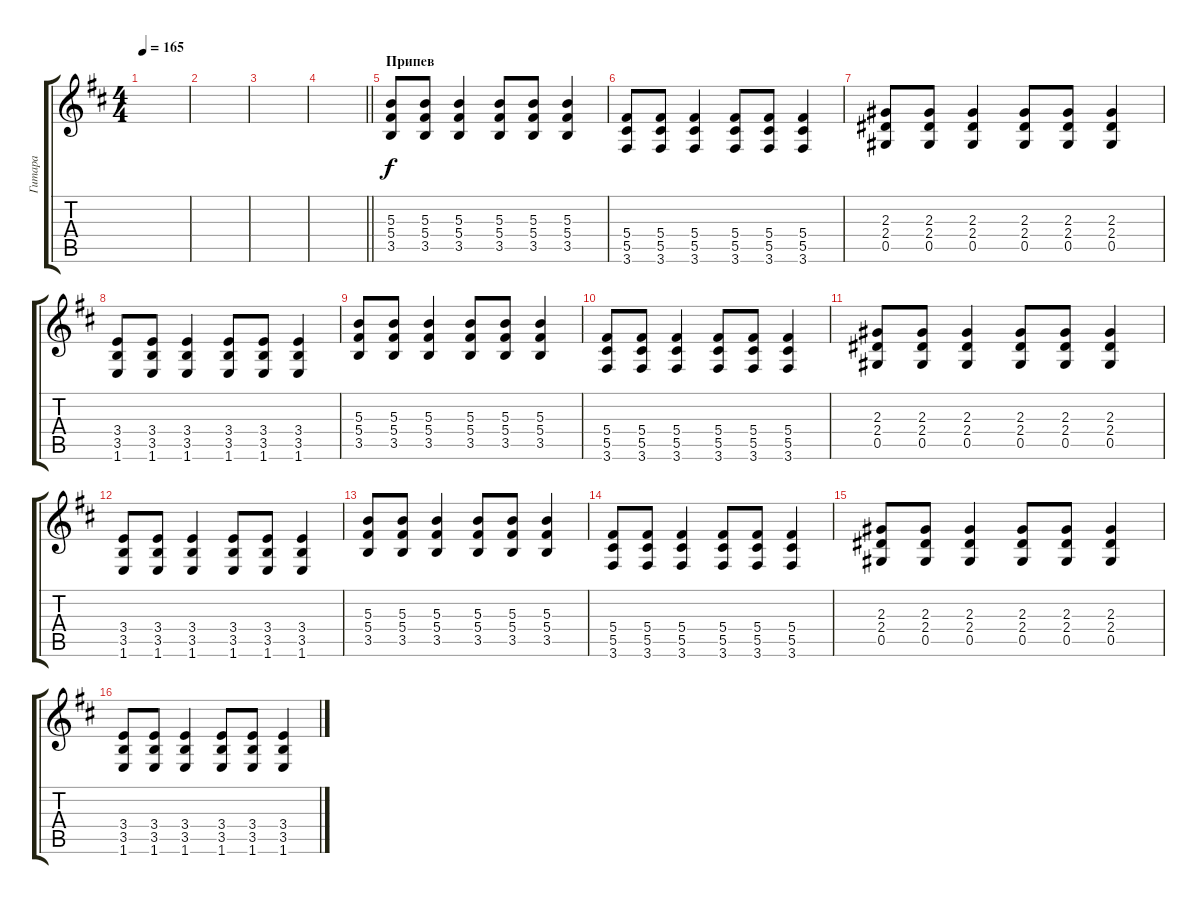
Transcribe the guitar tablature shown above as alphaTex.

\track ("Гитара" "Гитара") {instrument distortionguitar}
\staff {score tabs}
\tuning (Eb4 Bb3 Gb3 Db3 Ab2 Eb2) {hide}
\ts (4 4)
\tempo 165
\clef g2
\ks bminor
|
|
|
\barLineRight lightlight
|
\section ("" "Припев")
(5.3 5.4 3.5).8 (5.3 5.4 3.5).8 (5.3 5.4 3.5).4 (5.3 5.4 3.5).8 (5.3 5.4 3.5).8 (5.3 5.4 3.5).4 |
(5.4 5.5 3.6).8 (5.4 5.5 3.6).8 (5.4 5.5 3.6).4 (5.4 5.5 3.6).8 (5.4 5.5 3.6).8 (5.4 5.5 3.6).4 |
(2.3 2.4 0.5).8 (2.3 2.4 0.5).8 (2.3 2.4 0.5).4 (2.3 2.4 0.5).8 (2.3 2.4 0.5).8 (2.3 2.4 0.5).4 |
(3.4 3.5 1.6).8 (3.4 3.5 1.6).8 (3.4 3.5 1.6).4 (3.4 3.5 1.6).8 (3.4 3.5 1.6).8 (3.4 3.5 1.6).4 |
(5.3 5.4 3.5).8 (5.3 5.4 3.5).8 (5.3 5.4 3.5).4 (5.3 5.4 3.5).8 (5.3 5.4 3.5).8 (5.3 5.4 3.5).4 |
(5.4 5.5 3.6).8 (5.4 5.5 3.6).8 (5.4 5.5 3.6).4 (5.4 5.5 3.6).8 (5.4 5.5 3.6).8 (5.4 5.5 3.6).4 |
(2.3 2.4 0.5).8 (2.3 2.4 0.5).8 (2.3 2.4 0.5).4 (2.3 2.4 0.5).8 (2.3 2.4 0.5).8 (2.3 2.4 0.5).4 |
(3.4 3.5 1.6).8 (3.4 3.5 1.6).8 (3.4 3.5 1.6).4 (3.4 3.5 1.6).8 (3.4 3.5 1.6).8 (3.4 3.5 1.6).4 |
(5.3 5.4 3.5).8 (5.3 5.4 3.5).8 (5.3 5.4 3.5).4 (5.3 5.4 3.5).8 (5.3 5.4 3.5).8 (5.3 5.4 3.5).4 |
(5.4 5.5 3.6).8 (5.4 5.5 3.6).8 (5.4 5.5 3.6).4 (5.4 5.5 3.6).8 (5.4 5.5 3.6).8 (5.4 5.5 3.6).4 |
(2.3 2.4 0.5).8 (2.3 2.4 0.5).8 (2.3 2.4 0.5).4 (2.3 2.4 0.5).8 (2.3 2.4 0.5).8 (2.3 2.4 0.5).4 |
(3.4 3.5 1.6).8 (3.4 3.5 1.6).8 (3.4 3.5 1.6).4 (3.4 3.5 1.6).8 (3.4 3.5 1.6).8 (3.4 3.5 1.6).4
